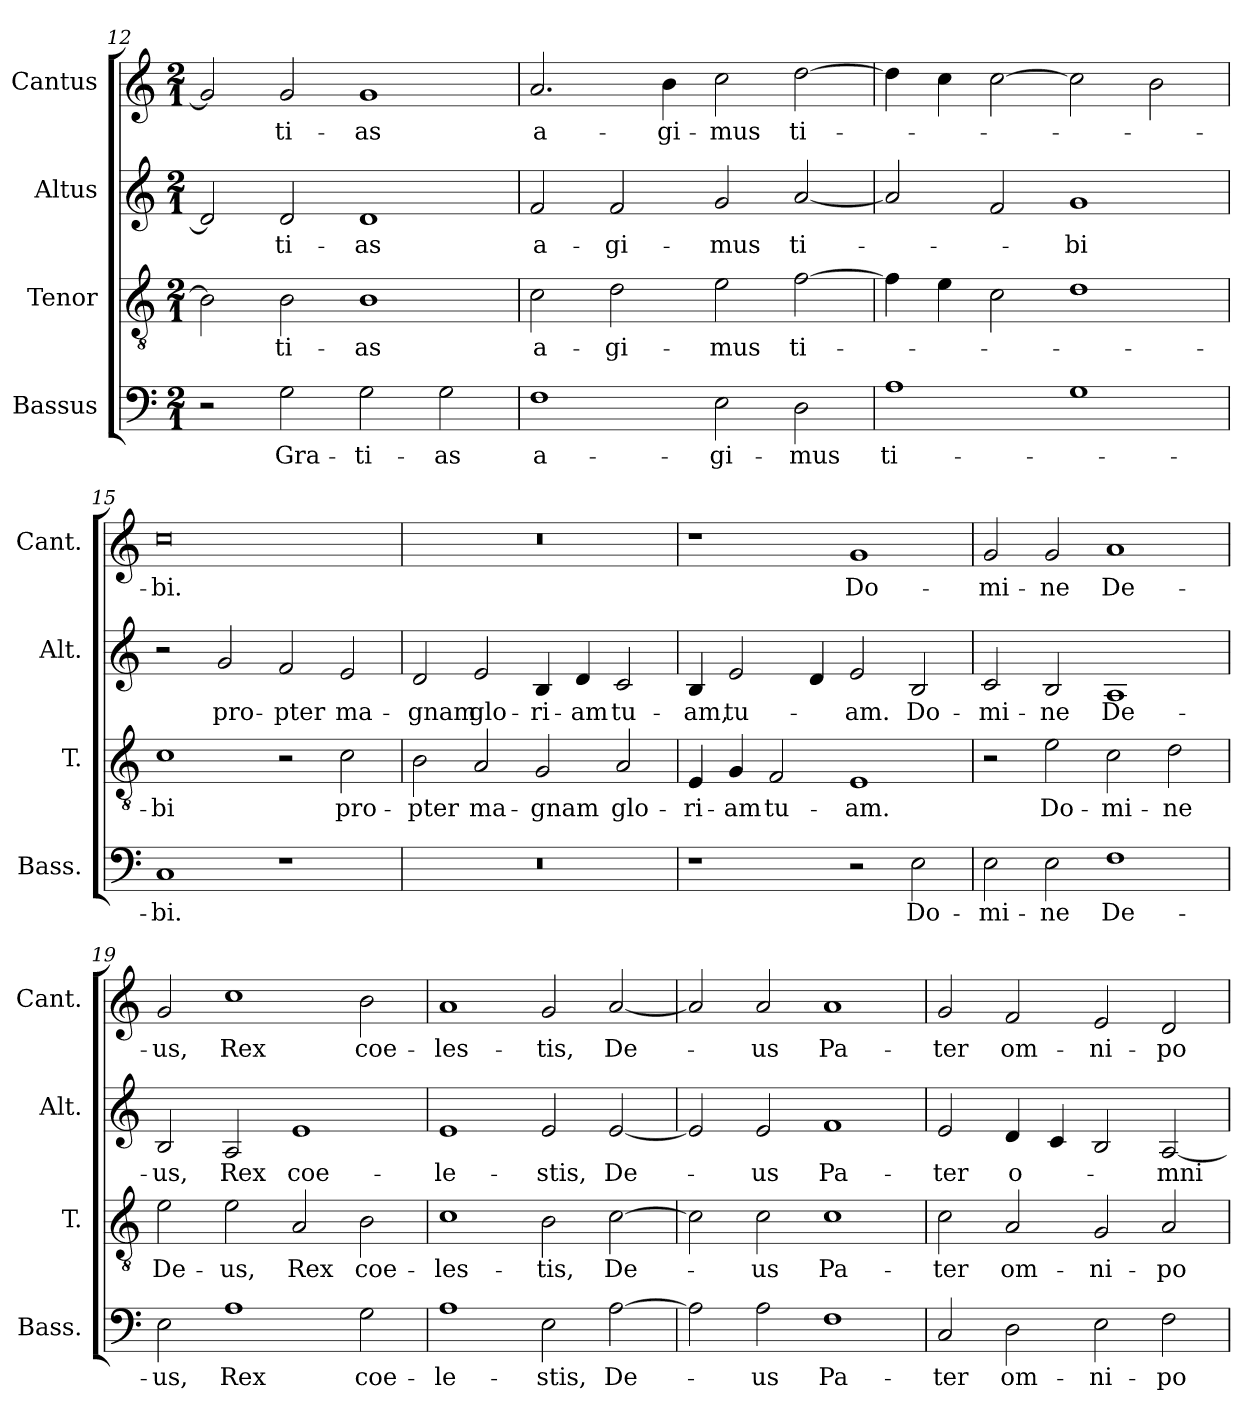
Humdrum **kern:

**kern	**text	**kern	**text	**kern	**text	**kern	**text
*part4	*part4	*part3	*part3	*part2	*part2	*part1	*part1
*staff4	*staff4	*staff3	*staff3	*staff2	*staff2	*staff1	*staff1
*I"Bassus	*	*I"Tenor	*	*I"Altus	*	*I"Cantus	*
*I'Bass.	*	*I'T.	*	*I'Alt.	*	*I'Cant.	*
*clefF4	*	*clefGv2	*	*clefG2	*	*clefG2	*
*	*	*ITrd7c12	*	*	*	*	*
*k[]	*	*k[]	*	*k[]	*	*k[]	*
*C:	*	*C:	*	*C:	*	*C:	*
*M2/1	*	*M2/1	*	*M2/1	*	*M2/1	*
=12	=12	=12	=12	=12	=12	=12	=12
2r	.	2BB\]	.	2d/]	.	2g/]	.
2G\	Gra-	2BB\	-ti-	2d/	-ti-	2g/	-ti-
2G\	-ti-	1BB\	-as	1d/	-as	1g/	-as
2G\	-as	.	.	.	.	.	.
=13	=13	=13	=13	=13	=13	=13	=13
1F\	a-	2C\	a-	2f/	a-	2.a/	a-
.	.	2D\	-gi-	2f/	-gi-	.	.
.	.	.	.	.	.	4b\	-gi-
2E\	-gi-	2E\	-mus	2g/	-mus	2cc\	-mus
2D\	-mus	[2F\	ti-	[2a/	ti-	[2dd\	ti-
=14	=14	=14	=14	=14	=14	=14	=14
1A\	ti-	4F\]	.	2a/]	.	4dd\]	.
.	.	4E\	.	.	.	4cc\	.
.	.	2C\	.	2f/	.	[2cc\	.
1G\	.	1D\	.	1g/	-bi	2cc\]	.
.	.	.	.	.	.	2b\	.
=15	=15	=15	=15	=15	=15	=15	=15
1C/	-bi.	1C\	-bi	2r	.	0cc\	-bi.
.	.	.	.	2g/	pro-	.	.
1r	.	2r	.	2f/	-pter	.	.
.	.	2C\	pro-	2e/	ma-	.	.
=16	=16	=16	=16	=16	=16	=16	=16
0r	.	2BB\	-pter	2d/	-gnam	0r	.
.	.	2AA/	ma-	2e/	glo-	.	.
.	.	2GG/	-gnam	4B/	-ri-	.	.
.	.	.	.	4d/	-am	.	.
.	.	2AA/	glo-	2c/	tu-	.	.
=17	=17	=17	=17	=17	=17	=17	=17
1r	.	4EE/	-ri-	4B/	-am,	1r	.
.	.	4GG/	-am	2e/	tu-	.	.
.	.	2FF/	tu-	.	.	.	.
.	.	.	.	4d/	.	.	.
2r	.	1EE/	-am.	2e/	-am.	1g/	Do-
2E\	Do-	.	.	2B/	Do-	.	.
=18	=18	=18	=18	=18	=18	=18	=18
2E\	-mi-	2r	.	2c/	-mi-	2g/	-mi-
2E\	-ne	2E\	Do-	2B/	-ne	2g/	-ne
1F\	De-	2C\	-mi-	1A/	De-	1a/	De-
.	.	2D\	-ne	.	.	.	.
=19	=19	=19	=19	=19	=19	=19	=19
2E\	-us,	2E\	De-	2B/	-us,	2g/	-us,
1A\	Rex	2E\	-us,	2A/	Rex	1cc\	Rex
.	.	2AA/	Rex	1e/	coe-	.	.
2G\	coe-	2BB\	coe-	.	.	2b\	coe-
=20	=20	=20	=20	=20	=20	=20	=20
1A\	-le-	1C\	-les-	1e/	-le-	1a/	-les-
2E\	-stis,	2BB\	-tis,	2e/	-stis,	2g/	-tis,
[2A\	De-	[2C\	De-	[2e/	De-	[2a/	De-
=21	=21	=21	=21	=21	=21	=21	=21
2A\]	.	2C\]	.	2e/]	.	2a/]	.
2A\	-us	2C\	-us	2e/	-us	2a/	-us
1F\	Pa-	1C\	Pa-	1f/	Pa-	1a/	Pa-
=22	=22	=22	=22	=22	=22	=22	=22
2C/	-ter	2C\	-ter	2e/	-ter	2g/	-ter
2D\	om-	2AA/	om-	4d/	o-	2f/	om-
.	.	.	.	4c/	.	.	.
2E\	-ni-	2GG/	-ni-	2B/	.	2e/	-ni-
2F\	-po-	2AA/	-po-	[2A/	-mni-	2d/	-po-
=	=	=	=	=	=	=	=
*-	*-	*-	*-	*-	*-	*-	*-
